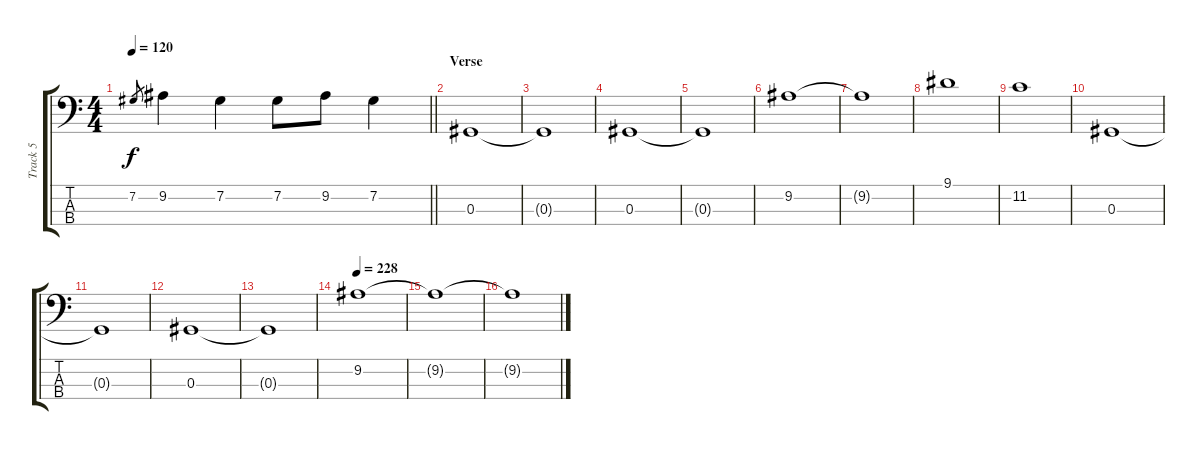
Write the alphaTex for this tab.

\track ("Track 5" "Track 5") {instrument electricbasspick}
\staff {score tabs}
\tuning (Gb2 Db2 Ab1 Db1) {hide}
\ts (4 4)
\tempo 120
\clef f4
\barLineRight lightlight
\ks c
7.2.8{gr dy f} 9.2.4 7.2.4 7.2.8 9.2.8 7.2.4 |
\section ("" "Verse")
0.3.1 |
0.3{t}.1 |
0.3.1 |
0.3{t}.1 |
9.2.1 |
9.2{t}.1 |
9.1.1 |
11.2.1 |
0.3.1 |
0.3{t}.1 |
0.3.1 |
0.3{t}.1 |
\tempo 228
9.2.1 |
9.2{t}.1 |
9.2{t}.1
